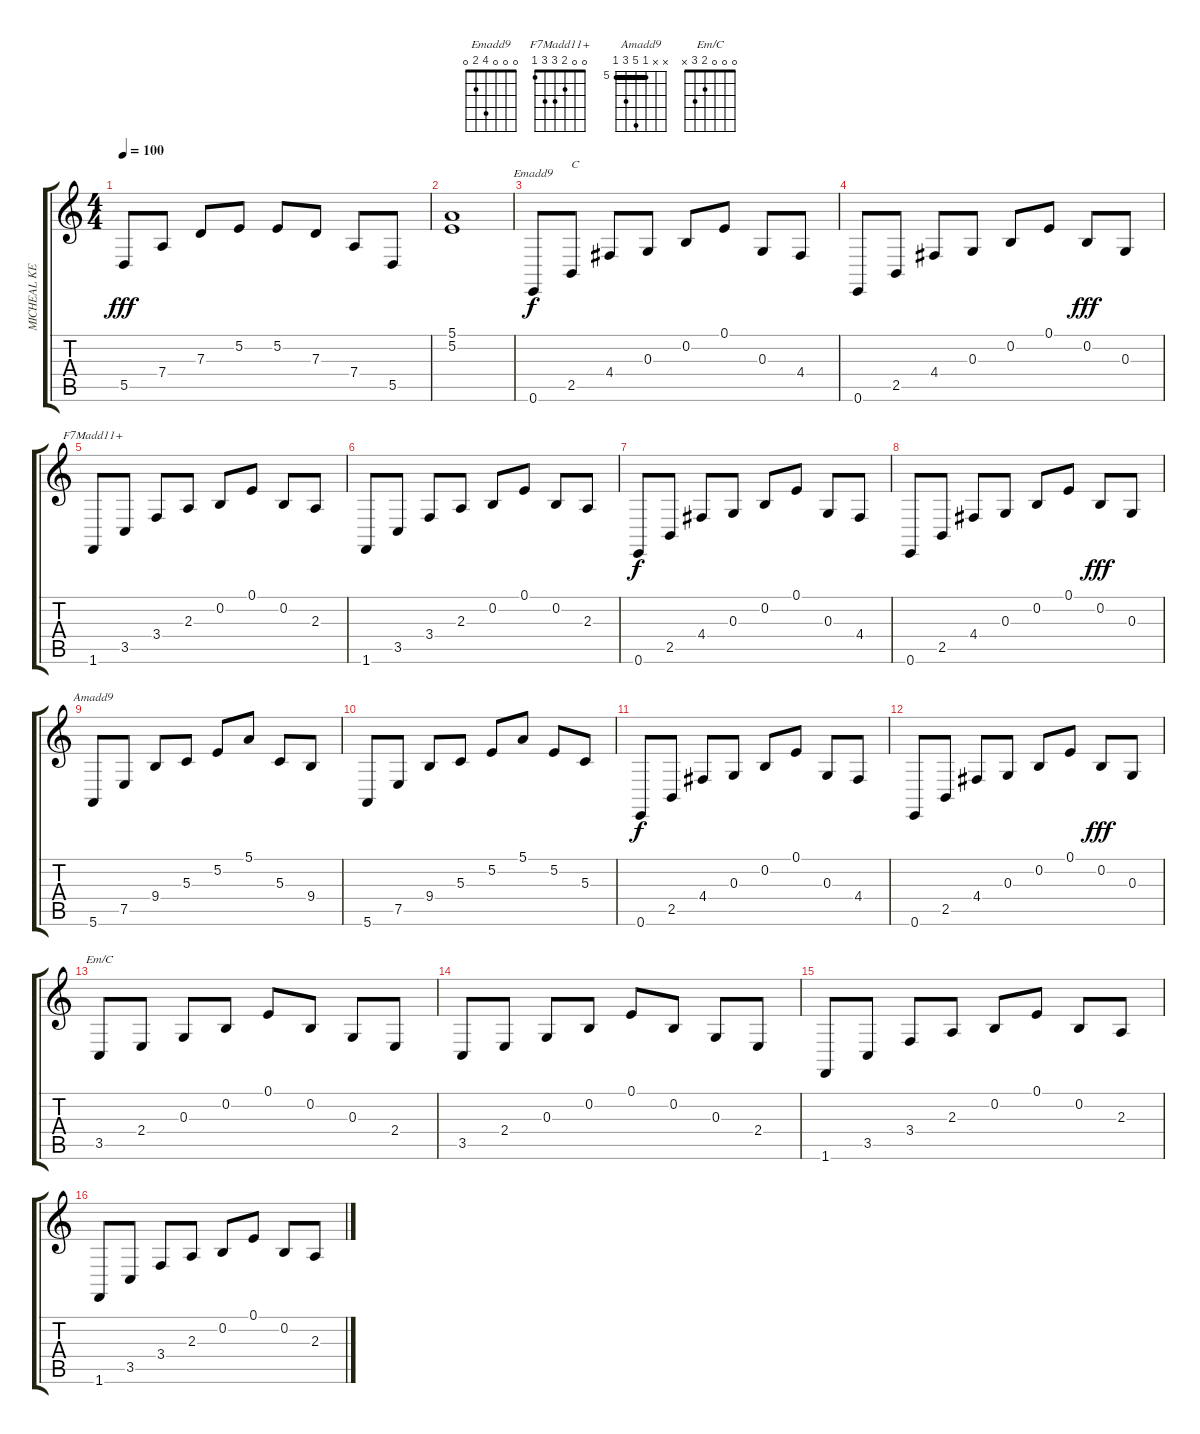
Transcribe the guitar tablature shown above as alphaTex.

\track ("MICHEAL KENNEALY" "MICHEAL KE") {instrument sitar}
\staff {score tabs}
\tuning (E4 B3 G3 D3 A2 E2) {hide}
\chord ("Emadd9" 0 0 0 4 2 0)
\chord ("F7Madd11+" 0 0 2 3 3 1)
\chord ("Amadd9" x x 5 9 7 5) {firstfret 5 barre 5}
\chord ("Em/C" 0 0 0 2 3 x)
\ts (4 4)
\tempo 100
\clef g2
\ks c
5.5.8{dy fff} 7.4.8 7.3.8 5.2.8 5.2.8 7.3.8 7.4.8 5.5.8 |
(5.1 5.2).1 |
0.6.8{ch "Emadd9" dy f} 2.5.8{txt "C"} 4.4.8 0.3.8 0.2.8 0.1.8 0.3.8 4.4.8 |
0.6.8 2.5.8 4.4.8 0.3.8 0.2.8 0.1.8 0.2.8{dy fff} 0.3.8 |
1.6.8{ch "F7Madd11+"} 3.5.8 3.4.8 2.3.8 0.2.8 0.1.8 0.2.8 2.3.8 |
1.6.8 3.5.8 3.4.8 2.3.8 0.2.8 0.1.8 0.2.8 2.3.8 |
0.6.8{dy f} 2.5.8 4.4.8 0.3.8 0.2.8 0.1.8 0.3.8 4.4.8 |
0.6.8 2.5.8 4.4.8 0.3.8 0.2.8 0.1.8 0.2.8{dy fff} 0.3.8 |
5.6.8{ch "Amadd9"} 7.5.8 9.4.8 5.3.8 5.2.8 5.1.8 5.3.8 9.4.8 |
5.6.8 7.5.8 9.4.8 5.3.8 5.2.8 5.1.8 5.2.8 5.3.8 |
0.6.8{dy f} 2.5.8 4.4.8 0.3.8 0.2.8 0.1.8 0.3.8 4.4.8 |
0.6.8 2.5.8 4.4.8 0.3.8 0.2.8 0.1.8 0.2.8{dy fff} 0.3.8 |
3.5.8{ch "Em/C"} 2.4.8 0.3.8 0.2.8 0.1.8 0.2.8 0.3.8 2.4.8 |
3.5.8 2.4.8 0.3.8 0.2.8 0.1.8 0.2.8 0.3.8 2.4.8 |
1.6.8 3.5.8 3.4.8 2.3.8 0.2.8 0.1.8 0.2.8 2.3.8 |
1.6.8 3.5.8 3.4.8 2.3.8 0.2.8 0.1.8 0.2.8 2.3.8
